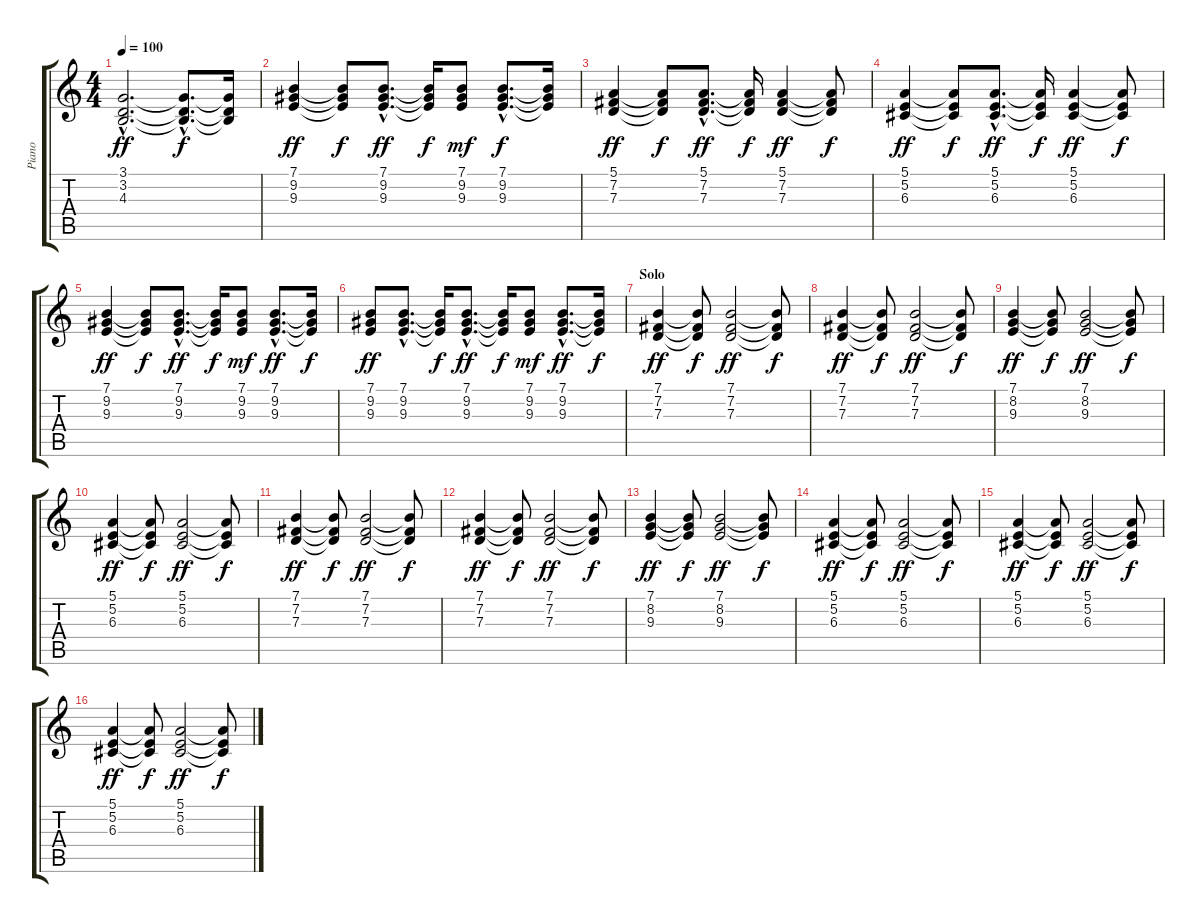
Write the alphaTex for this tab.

\track ("Piano" "Piano") {instrument acousticgrandpiano}
\staff {score tabs}
\tuning (E4 B3 G3 D3 A2 E2) {hide}
\ts (4 4)
\tempo 100
\clef g2
\ks c
(3.1{hac} 3.2{hac} 4.3{hac}).2{d dy ff} (3.1{hac t} 3.2{hac t} 4.3{hac t}).8{d dy f} (3.1{t} 3.2{t} 4.3{t}).16 |
(7.1 9.2 9.3).4{dy ff} (7.1{t} 9.2{t} 9.3{t}).8{dy f} (7.1{hac} 9.2{hac} 9.3{hac}).8{d dy ff} (7.1{t} 9.2{t} 9.3{t}).16{dy f} (7.1 9.2 9.3).8{dy mf} (7.1{hac} 9.2{hac} 9.3{hac}).8{d dy f} (7.1{t} 9.2{t} 9.3{t}).16 |
(5.1 7.2 7.3).4{dy ff} (5.1{t} 7.2{t} 7.3{t}).8{dy f} (5.1{hac} 7.2{hac} 7.3{hac}).8{d dy ff} (5.1{t} 7.2{t} 7.3{t}).16{dy f} (5.1 7.2 7.3).4{dy ff} (5.1{t} 7.2{t} 7.3{t}).8{dy f} |
(5.1 5.2 6.3).4{dy ff} (5.1{t} 5.2{t} 6.3{t}).8{dy f} (5.1{hac} 5.2{hac} 6.3{hac}).8{d dy ff} (5.1{t} 5.2{t} 6.3{t}).16{dy f} (5.1 5.2 6.3).4{dy ff} (5.1{t} 5.2{t} 6.3{t}).8{dy f} |
(7.1 9.2 9.3).4{dy ff} (7.1{t} 9.2{t} 9.3{t}).8{dy f} (7.1{hac} 9.2{hac} 9.3{hac}).8{d dy ff} (7.1{t} 9.2{t} 9.3{t}).16{dy f} (7.1 9.2 9.3).8{dy mf} (7.1{hac} 9.2{hac} 9.3{hac}).8{d dy ff} (7.1{t} 9.2{t} 9.3{t}).16{dy f} |
(7.1 9.2 9.3).8{dy ff} (7.1{hac} 9.2{hac} 9.3{hac}).8{d} (7.1{t} 9.2{t} 9.3{t}).16{dy f} (7.1{hac} 9.2{hac} 9.3{hac}).8{d dy ff} (7.1{t} 9.2{t} 9.3{t}).16{dy f} (7.1 9.2 9.3).8{dy mf} (7.1{hac} 9.2{hac} 9.3{hac}).8{d dy ff} (7.1{t} 9.2{t} 9.3{t}).16{dy f} |
\section ("" "Solo")
(7.1 7.2 7.3).4{dy ff} (7.1{t} 7.2{t} 7.3{t}).8{dy f} (7.1 7.2 7.3).2{dy ff} (7.1{t} 7.2{t} 7.3{t}).8{dy f} |
(7.1 7.2 7.3).4{dy ff} (7.1{t} 7.2{t} 7.3{t}).8{dy f} (7.1 7.2 7.3).2{dy ff} (7.1{t} 7.2{t} 7.3{t}).8{dy f} |
(7.1 8.2 9.3).4{dy ff} (7.1{t} 8.2{t} 9.3{t}).8{dy f} (7.1 8.2 9.3).2{dy ff} (7.1{t} 8.2{t} 9.3{t}).8{dy f} |
(5.1 5.2 6.3).4{dy ff} (5.1{t} 5.2{t} 6.3{t}).8{dy f} (5.1 5.2 6.3).2{dy ff} (5.1{t} 5.2{t} 6.3{t}).8{dy f} |
(7.1 7.2 7.3).4{dy ff} (7.1{t} 7.2{t} 7.3{t}).8{dy f} (7.1 7.2 7.3).2{dy ff} (7.1{t} 7.2{t} 7.3{t}).8{dy f} |
(7.1 7.2 7.3).4{dy ff} (7.1{t} 7.2{t} 7.3{t}).8{dy f} (7.1 7.2 7.3).2{dy ff} (7.1{t} 7.2{t} 7.3{t}).8{dy f} |
(7.1 8.2 9.3).4{dy ff} (7.1{t} 8.2{t} 9.3{t}).8{dy f} (7.1 8.2 9.3).2{dy ff} (7.1{t} 8.2{t} 9.3{t}).8{dy f} |
(5.1 5.2 6.3).4{dy ff} (5.1{t} 5.2{t} 6.3{t}).8{dy f} (5.1 5.2 6.3).2{dy ff} (5.1{t} 5.2{t} 6.3{t}).8{dy f} |
(5.1 5.2 6.3).4{dy ff} (5.1{t} 5.2{t} 6.3{t}).8{dy f} (5.1 5.2 6.3).2{dy ff} (5.1{t} 5.2{t} 6.3{t}).8{dy f} |
(5.1 5.2 6.3).4{dy ff} (5.1{t} 5.2{t} 6.3{t}).8{dy f} (5.1 5.2 6.3).2{dy ff} (5.1{t} 5.2{t} 6.3{t}).8{dy f}
